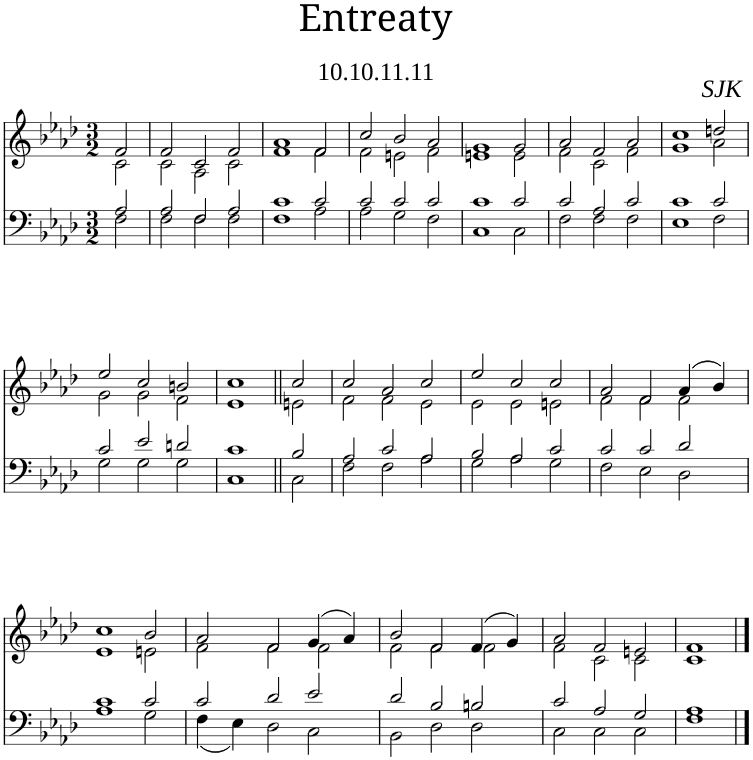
**kern	**kern
*part1	*part1
*staff2	*staff1
*I"Piano	*
*I'Pno	*
*clefF4	*clefG2
*k[b-e-a-d-]	*k[b-e-a-d-]
*M3/2	*M3/2
=1	=1
*^	*^
2A-/	2F\	2f/	2c\
=2	=2	=2	=2
2A-/	2F\	2f/	2c\
2F/	2F\	2c/	2A-\
2A-/	2F\	2f/	2c\
=3	=3	=3	=3
1c	1F	1a-	1f
2c/	2A-\	2f/	2f\
=4	=4	=4	=4
2c/	2A-\	2cc/	2f\
2c/	2G\	2b-/	2en\
2c/	2F\	2a-/	2f\
=5	=5	=5	=5
1c	1C	1g	1en
2c/	2C\	2g/	2e\
=6	=6	=6	=6
2c/	2F\	2a-/	2f\
2A-/	2F\	2f/	2c\
2c/	2F\	2a-/	2f\
=7	=7	=7	=7
1c	1E-	1cc	1g
2c/	2F\	2ddn/	2a-\
!!LO:LB:g=z	!!
=8	=8	=8	=8
2c/	2G\	2ee-/	2g\
2e-/	2G\	2cc/	2g\
2dn/	2G\	2bn/	2f\
=9	=9	=9	=9
1c	1C	1cc	1e-
=10||	=10||	=10||	=10||
2B-/	2C\	2cc/	2en\
=11	=11	=11	=11
2A-/	2F\	2cc/	2f\
2c/	2F\	2a-/	2f\
2A-/	2A-\	2cc/	2e-\
=12	=12	=12	=12
2B-/	2G\	2ee-/	2e-\
2A-/	2A-\	2cc/	2e-\
2c/	2G\	2cc/	2en\
=13	=13	=13	=13
2c/	2F\	2a-/	2f\
2c/	2E-\	2f/	2f\
2d-/	2D-\	(4a-/	2f\
.	.	4b-/)	.
!!LO:LB:g=z	!!
=14	=14	=14	=14
1c	1A-	1cc	1e-
2c/	2G\	2b-/	2en\
=15	=15	=15	=15
2c/	4F\	2a-/	2f\
.	4E-\	.	.
2d-/	2D-\	2f/	2f\
2e-/	2C\	(4g/	2f\
.	.	4a-/)	.
=16	=16	=16	=16
2d-/	2BB-\	2b-/	2f\
2B-/	2D-\	2f/	2f\
2Bn/	2D-\	(4f/	2f\
.	.	4g/)	.
=17	=17	=17	=17
2c/	2C\	2a-/	2f\
2A-/	2C\	2f/	2c\
2G/	2C\	2en/	2c\
=18	=18	=18	=18
1A-	1F	1f	1c
*v	*v	*	*
*	*v	*v
==	==
*-	*-
